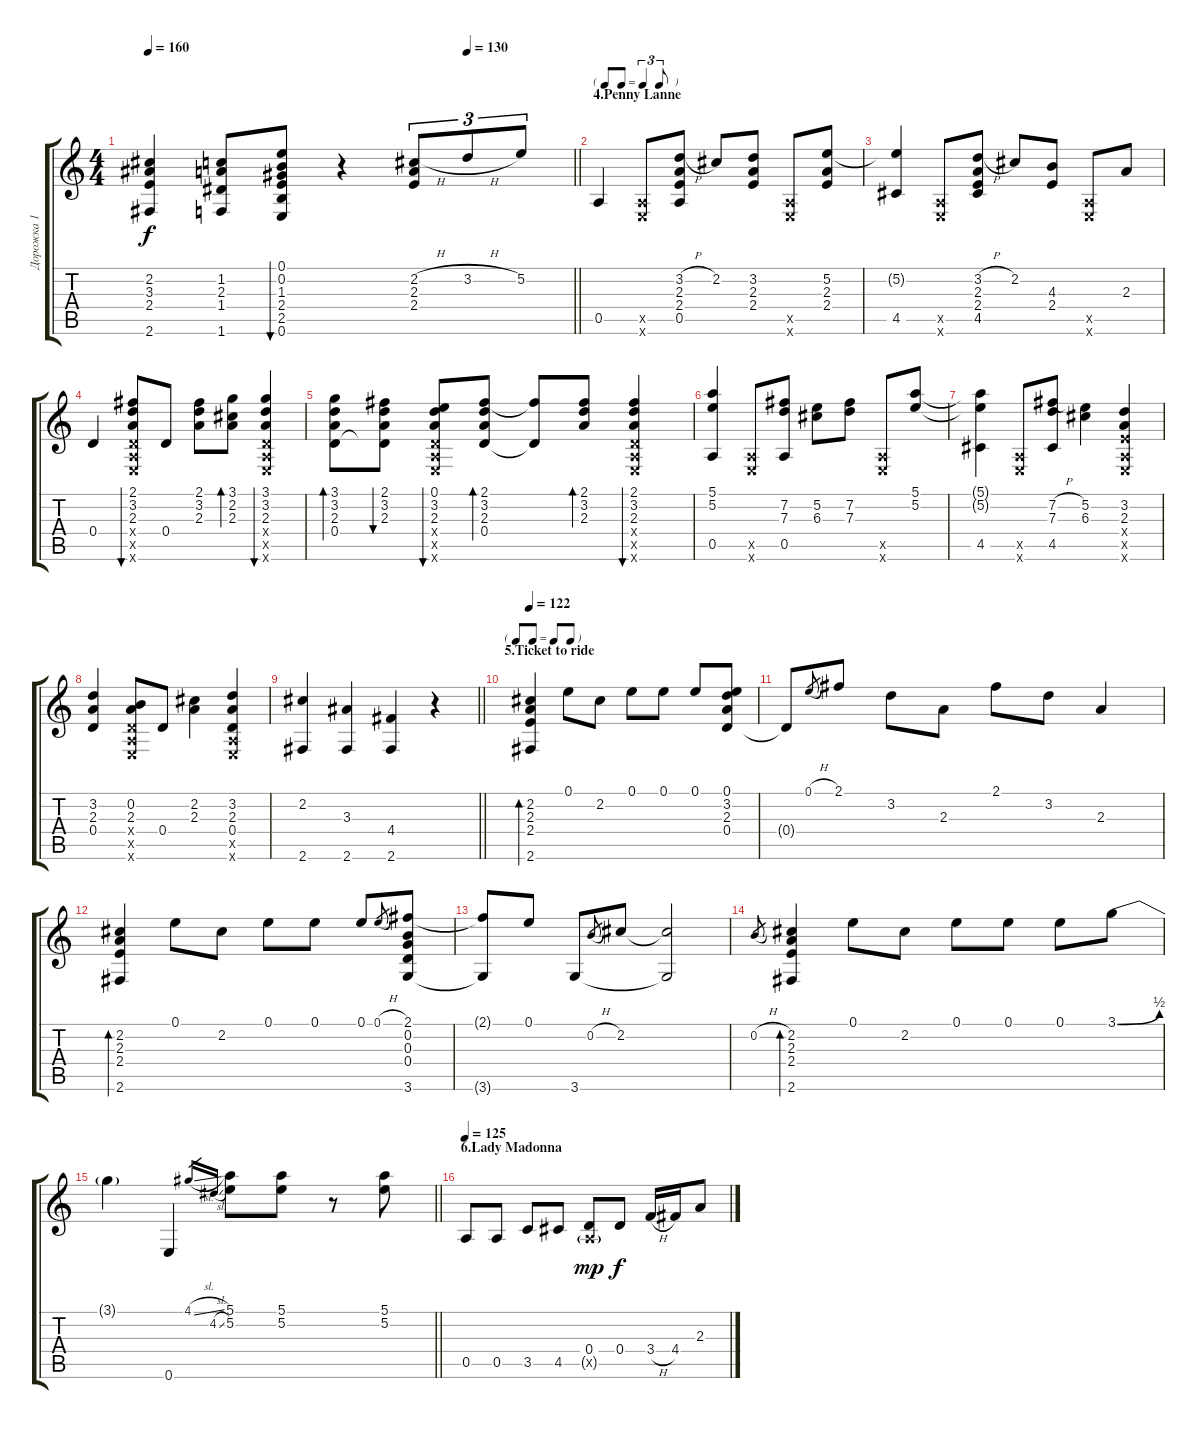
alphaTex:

\track ("Дорожка 1" "Дорожка 1") {instrument acousticguitarsteel}
\staff {score tabs}
\tuning (E4 B3 G3 D3 A2 E2) {hide}
\ts (4 4)
\tempo 160
\tempo (130 0.75)
\clef g2
\barLineRight lightlight
\ks c
(2.2 3.3 2.4 2.6).4{dy f} (1.2 2.3 1.4 1.6).8 (0.1 0.2 1.3 2.4 2.5 0.6).8{bu 60} r.4 (2.2{h} 2.3 2.4).8{tu (3 2)} 3.2{h}.8{tu (3 2)} 5.2.8{tu (3 2)} |
\tf triplet8th
\section ("" "4.Penny Lanne")
0.5.4 (0.5{x} 0.6{x}).8 (3.2{h} 2.3 2.4 0.5).8 2.2.8 (3.2 2.3 2.4).8 (0.5{x} 0.6{x}).8 (5.2 2.3 2.4).8 |
(5.2{t} 4.5).4 (0.5{x} 0.6{x}).8 (3.2{h} 2.3 2.4 4.5).8 2.2.8 (4.3 2.4).8 (0.5{x} 0.6{x}).8 2.3.8 |
0.4.4 (2.1 3.2 2.3 0.4{x} 0.5{x} 0.6{x}).8{bu 60} 0.4.8 (2.1 3.2 2.3).8 (3.1 2.2 2.3).8{bd 60} (3.1 3.2 2.3 0.4{x} 0.5{x} 0.6{x}).4{bu 60} |
(3.1 3.2 2.3 0.4).8{bd 60} (2.1 3.2 2.3 0.4{t}).8{bu 60} (0.1 3.2 2.3 0.4{x} 0.5{x} 0.6{x}).8{bu 60} (2.1 3.2 2.3 0.4).8{bd 60} (2.1{t} 0.4{t}).8 (2.1 3.2 2.3).8{bd 60} (2.1 3.2 2.3 0.4{x} 0.5{x} 0.6{x}).4{bu 60} |
(5.1 5.2 0.5).4 (0.5{x} 0.6{x}).8 (7.2 7.3 0.5).8 (5.2 6.3).8 (7.2 7.3).8 (0.5{x} 0.6{x}).8 (5.1 5.2).8 |
(5.1{t} 5.2{t} 4.5).4 (0.5{x} 0.6{x}).8 (7.2{h} 7.3 4.5).8 (5.2 6.3).4 (3.2 2.3 2.4{x} 0.5{x} 0.6{x}).4 |
(3.2 2.3 0.4).4 (0.2 2.3 0.4{x} 0.5{x} 0.6{x}).8 0.4.8 (2.2 2.3).4 (3.2 2.3 0.4 0.5{x} 0.6{x}).4 |
\barLineRight lightlight
(2.2 2.6).4 (3.3 2.6).4 (4.4 2.6).4 r.4 |
\tf none
\section ("" "5.Ticket to ride")
\tempo 122
(2.2 2.3 2.4 2.6).4{bd 60} 0.1.8 2.2.8 0.1.8 0.1.8 0.1.8 (0.1 3.2 2.3 0.4).8 |
0.4{t}.8 0.1{h}.8{gr} 2.1.8 3.2.8 2.3.8 2.1.8 3.2.8 2.3.4 |
(2.2 2.3 2.4 2.6).4{bd 60} 0.1.8 2.2.8 0.1.8 0.1.8 0.1.8 0.1{h}.8{gr} (2.1 0.2 0.3 0.4 3.6).8 |
(2.1{t} 3.6{t}).8 0.1.8 3.6.8 0.2{h}.8{gr} 2.2.8 (2.2{t} 3.6{t}).2 |
0.2{h}.8{gr} (2.2 2.3 2.4 2.6).4{bd 60} 0.1.8 2.2.8 0.1.8 0.1.8 0.1.8 3.1{be (bend 0 0 60 2)}.8 |
\barLineRight lightlight
3.1{t}.4 0.6.4 4.1{sl}.16{gr} 4.2{sl}.16{gr} (5.1 5.2).8 (5.1 5.2).8 r.8 (5.1 5.2).8 |
\section ("" "6.Lady Madonna")
\tempo 125
0.5.8 0.5.8 3.5.8 4.5.8 (0.4 0.5{g x}).8{dy mp} 0.4.8{dy f} 3.4{h}.16 4.4.16 2.3.8
